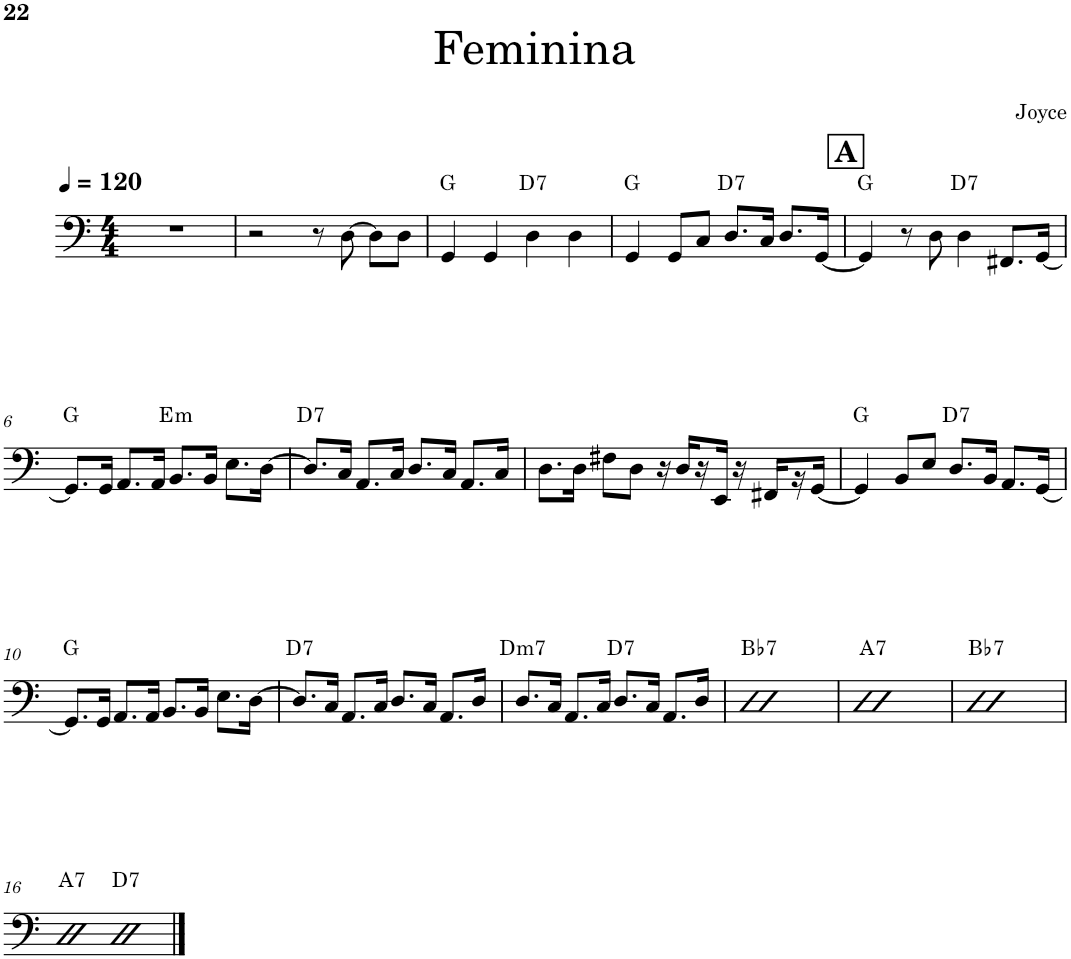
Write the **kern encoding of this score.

**kern	**harte
*part1	*part1
*staff1	*
*I"Acoustic Bass	*
*I'Bass	*
!!LO:PB:g=z
*clefF4	*
*Trd7c12	*
*k[]	*
*M4/4	*
*MM120	*
=1	=1
1r	.
=2	=2
2r	.
8r	.
[8D\	.
8D\L]	.
8D\J	.
=3	=3
4GG/	G:maj
4GG/	.
!	!LO:H:kt=7
4D\	D:7
4D\	.
=4	=4
4GG/	G:maj
8GG/L	.
8C/J	.
!	!LO:H:kt=7
8.D/L	D:7
16C/Jk	.
8.D/L	.
[16GG/Jk	.
!!LO:REH:place=s1:a:B:cj:fs=14:t=A
=5	=5
4GG/]	G:maj
8r	.
8D\	.
!	!LO:H:kt=7
4D\	D:7
8.FF#X/L	.
[16GG/Jk	.
!!LO:LB:g=z
=6	=6
8.GG/L]	G:maj
16GG/Jk	.
8.AA/L	.
16AA/Jk	.
!	!LO:H:kt=m
8.BB/L	E:min
16BB/Jk	.
8.E\L	.
[16D\Jk	.
=7	=7
!	!LO:H:kt=7
8.D/L]	D:7
16C/Jk	.
8.AA/L	.
16C/Jk	.
8.D/L	.
16C/Jk	.
8.AA/L	.
16C/Jk	.
=8	=8
8.D\L	.
16D\Jk	.
8F#X\L	.
8D\J	.
16r	.
16D/LL	.
16r	.
16EE/JL	.
16r	.
16FF#X/LL	.
16r	.
[16GG/JL	.
=9	=9
4GG/]	G:maj
8BB/L	.
8E/J	.
!	!LO:H:kt=7
8.D/L	D:7
16BB/Jk	.
8.AA/L	.
[16GG/Jk	.
!!LO:LB:g=z
=10	=10
8.GG/L]	G:maj
16GG/Jk	.
8.AA/L	.
16AA/Jk	.
8.BB/L	.
16BB/Jk	.
8.E\L	.
[16D\Jk	.
=11	=11
!	!LO:H:kt=7
8.D/L]	D:7
16C/Jk	.
8.AA/L	.
16C/Jk	.
8.D/L	.
16C/Jk	.
8.AA/L	.
16D/Jk	.
=12	=12
!	!LO:H:kt=m7
8.D/L	D:min7
16C/Jk	.
8.AA/L	.
16C/Jk	.
!	!LO:H:kt=7
8.D/L	D:7
16C/Jk	.
8.AA/L	.
16D/Jk	.
=13	=13
!	!LO:H:kt=7
1D	Bb:7
=14	=14
!	!LO:H:kt=7
1D	A:7
=15	=15
!	!LO:H:kt=7
1D	Bb:7
!!LO:LB:g=z
=16	=16
!	!LO:H:kt=7
2D	A:7
!	!LO:H:kt=7
2D	D:7
==	==
*-	*-
